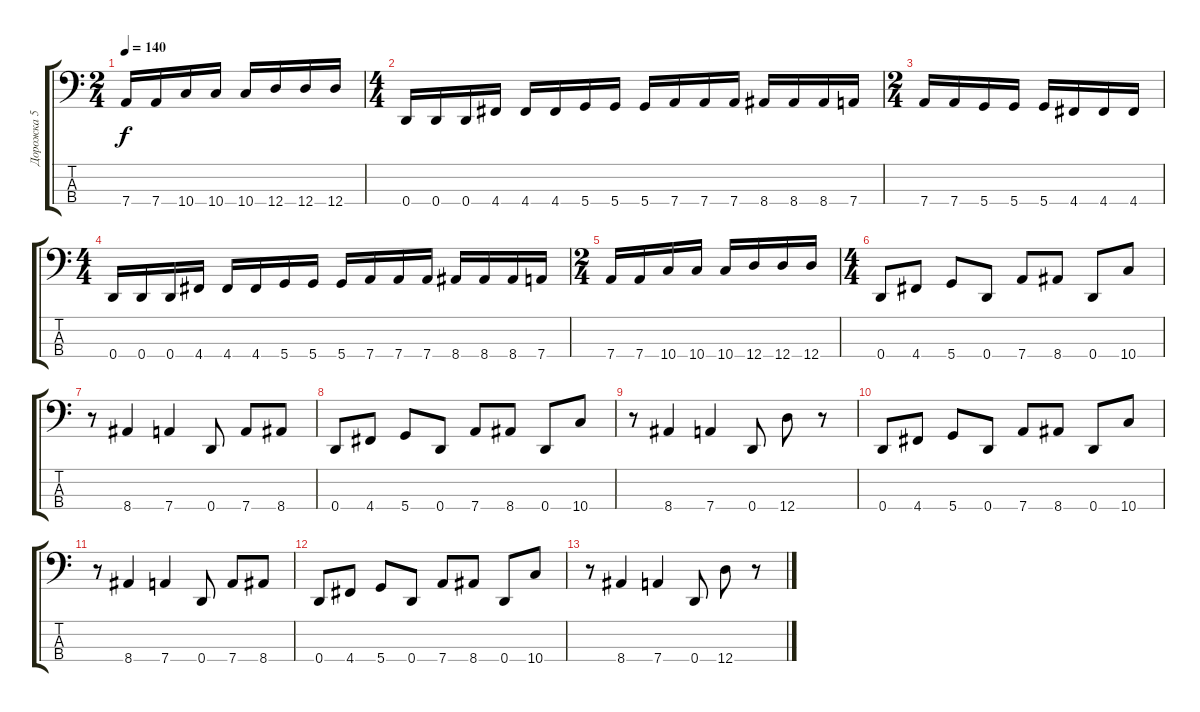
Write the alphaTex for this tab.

\track ("Дорожка 5" "Дорожка 5") {instrument electricbassfinger}
\staff {score tabs}
\tuning (G2 D2 A1 D1) {hide}
\ts (2 4)
\tempo 140
\clef f4
\ks c
7.4.16{dy f} 7.4.16 10.4.16 10.4.16 10.4.16 12.4.16 12.4.16 12.4.16 |
\ts (4 4)
0.4.16 0.4.16 0.4.16 4.4.16 4.4.16 4.4.16 5.4.16 5.4.16 5.4.16 7.4.16 7.4.16 7.4.16 8.4.16 8.4.16 8.4.16 7.4.16 |
\ts (2 4)
7.4.16 7.4.16 5.4.16 5.4.16 5.4.16 4.4.16 4.4.16 4.4.16 |
\ts (4 4)
0.4.16 0.4.16 0.4.16 4.4.16 4.4.16 4.4.16 5.4.16 5.4.16 5.4.16 7.4.16 7.4.16 7.4.16 8.4.16 8.4.16 8.4.16 7.4.16 |
\ts (2 4)
7.4.16 7.4.16 10.4.16 10.4.16 10.4.16 12.4.16 12.4.16 12.4.16 |
\ts (4 4)
0.4.8 4.4.8 5.4.8 0.4.8 7.4.8 8.4.8 0.4.8 10.4.8 |
r.8 8.4.4 7.4.4 0.4.8 7.4.8 8.4.8 |
0.4.8 4.4.8 5.4.8 0.4.8 7.4.8 8.4.8 0.4.8 10.4.8 |
r.8 8.4.4 7.4.4 0.4.8 12.4.8 r.8 |
0.4.8 4.4.8 5.4.8 0.4.8 7.4.8 8.4.8 0.4.8 10.4.8 |
r.8 8.4.4 7.4.4 0.4.8 7.4.8 8.4.8 |
0.4.8 4.4.8 5.4.8 0.4.8 7.4.8 8.4.8 0.4.8 10.4.8 |
r.8 8.4.4 7.4.4 0.4.8 12.4.8 r.8
